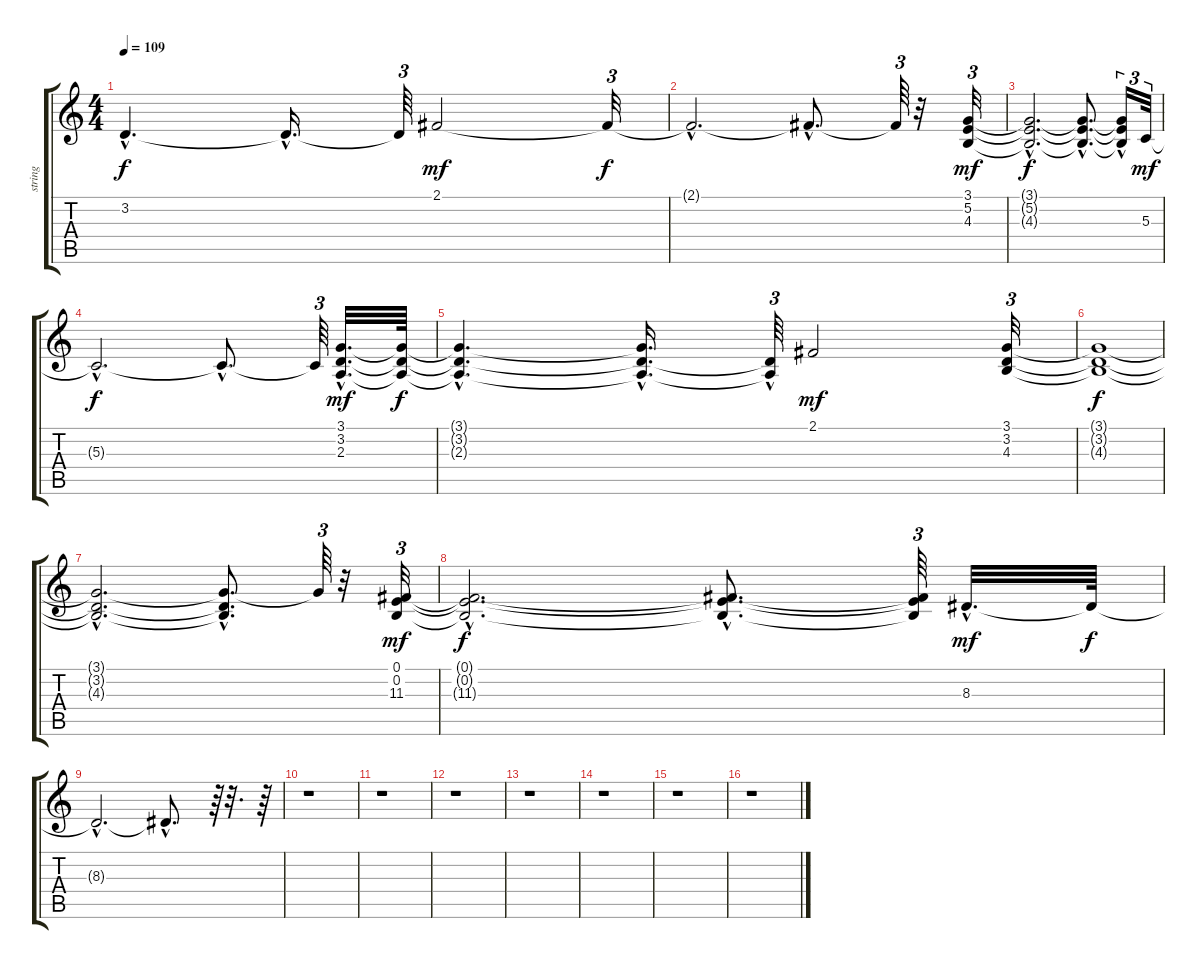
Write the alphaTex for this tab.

\track ("string" "string") {instrument synthstrings1}
\staff {score tabs}
\tuning (E4 B3 G3 D3 A2 E2) {hide}
\ts (4 4)
\tempo 109
\clef g2
\ks c
3.2{hac t}.4{d dy f} 3.2{hac t}.16{d} 3.2{t}.64{tu (3 2)} 2.1.2{dy mf} 2.1{t}.32{tu (3 2) dy f} |
2.1{hac t}.2{d} 2.1{hac t}.8{d} 2.1{t}.64{tu (3 2)} r.32 (3.1 5.2 4.3).32{tu (3 2) dy mf} |
(3.1{hac t} 5.2{hac t} 4.3{hac t}).2{d dy f} (3.1{hac t} 5.2{hac t} 4.3{hac t}).8{d} (3.1{hac t} 5.2{hac t} 4.3{t}).16{tu (3 2)} 5.3.32{tu (3 2) dy mf} |
5.3{hac t}.2{d dy f} 5.3{hac t}.8{d} 5.3{t}.64{tu (3 2)} (3.1{hac} 3.2{hac} 2.3{hac}).32{d dy mf} (3.1{t} 3.2{t} 2.3{t}).64{dy f} |
(3.1{hac t} 3.2{hac t} 2.3{hac t}).4{d} (3.1{hac t} 3.2{hac t} 2.3{hac t}).16{d} (3.2{hac t} 2.3{t}).64{tu (3 2)} 2.1.2{dy mf} (3.1 3.2 4.3).32{tu (3 2)} |
(3.1{t} 3.2{t} 4.3{t}).1{dy f} |
(3.1{hac t} 3.2{hac t} 4.3{hac t}).2{d} (3.1{hac t} 3.2{t} 4.3{t}).8{d} 3.1{t}.64{tu (3 2)} r.32 (0.1 0.2 11.3).32{tu (3 2) dy mf} |
(0.1{hac t} 0.2{hac t} 11.3{hac t}).2{d dy f} (0.1{hac t} 0.2{hac t} 11.3{hac t}).8{d} (0.1{t} 0.2{t} 11.3{t}).64{tu (3 2)} 8.3{hac}.32{d dy mf} 8.3{t}.64{dy f} |
8.3{hac t}.2{d} 8.3{hac t}.8{d} r.64{tu (3 2)} r.32{d} r.64 |
r.1 |
r.1 |
r.1 |
r.1 |
r.1 |
r.1 |
r.1
